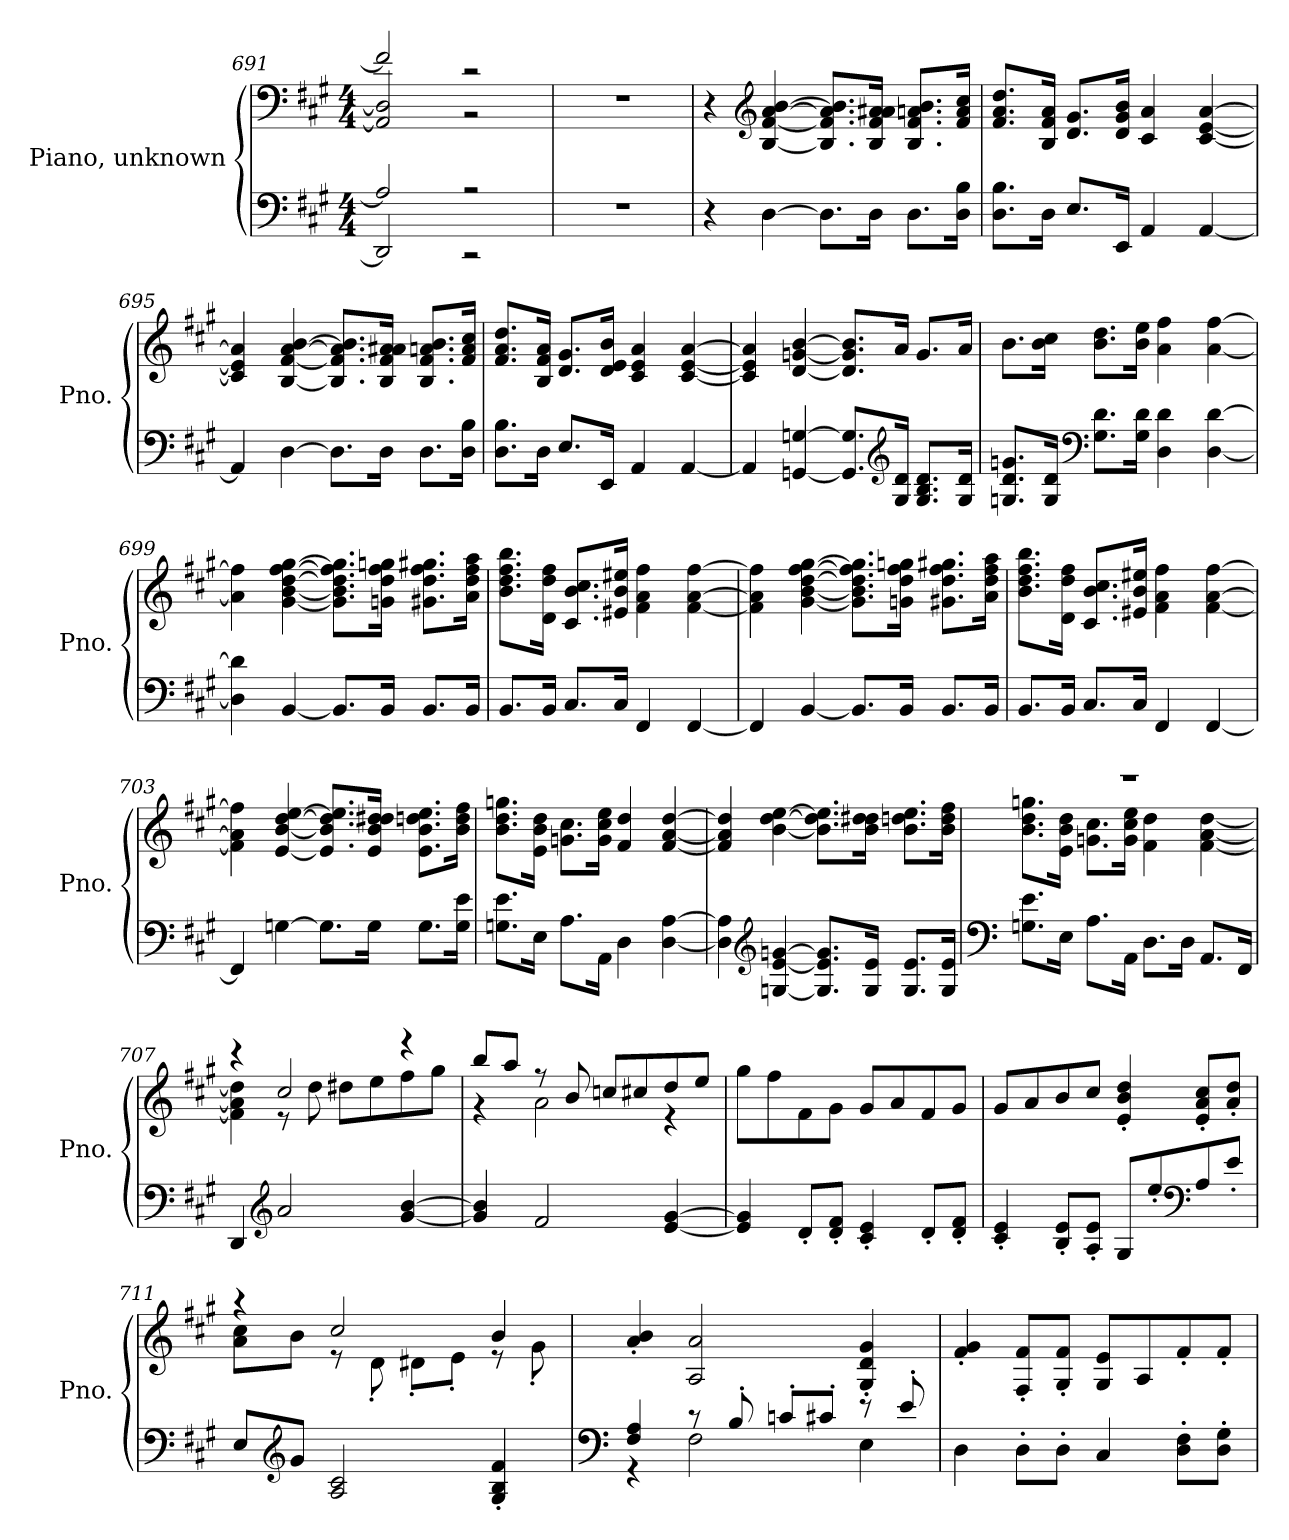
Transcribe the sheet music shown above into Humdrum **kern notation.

**kern	**kern
*part1	*part1
*staff2	*staff1
*I"Piano, unknown	*
*I'Pno.	*
!!LO:LB:g=z
*clefF4	*clefF4
*k[f#c#g#]	*k[f#c#g#]
*M4/4	*M4/4
=691	=691
*^	*^
2A/]	2DD/]	2f#/]	2AA/] 2D/]
2r	2r	2r	2r
*v	*v	*	*
*	*v	*v
=692	=692
1r	1r
=693	=693
4r	4r
*	*clefG2
[4D\	[4B/ [4f#/ [4a/ [4b/
8.D\L]	8.B/] 8.f#/] 8.a/] 8.b/]L
16D\Jk	16B/ 16f#/ 16a/ 16a#X/Jk
8.D\L	8.B/ 8.f#/ 8.an/ 8.b/L
16D\ 16B\Jk	16f#/ 16a/ 16cc#/Jk
=694	=694
8.D\ 8.B\L	8.f#/ 8.a/ 8.dd/L
16D\Jk	16B/ 16f#/ 16a/Jk
8.E/L	8.d/ 8.g#/L
16EE/Jk	16d/ 16g#/ 16b/Jk
4AA/	4c#/ 4a/
[4AA/	[4c#/ [4e/ [4a/
=695	=695
4AA/]	4c#/] 4e/] 4a/]
[4D\	[4B/ [4f#/ [4a/ [4b/
8.D\L]	8.B/] 8.f#/] 8.a/] 8.b/]L
16D\Jk	16B/ 16f#/ 16a/ 16a#X/Jk
8.D\L	8.B/ 8.f#/ 8.an/ 8.b/L
16D\ 16B\Jk	16f#/ 16a/ 16cc#/Jk
!!LO:LB:g=z
=696	=696
8.D\ 8.B\L	8.f#/ 8.a/ 8.dd/L
16D\Jk	16B/ 16f#/ 16a/Jk
8.E/L	8.d/ 8.g#/L
16EE/Jk	16d/ 16e/ 16b/Jk
4AA/	4c#/ 4e/ 4a/
[4AA/	[4c#/ [4e/ [4a/
=697	=697
4AA/]	4c#/] 4e/] 4a/]
[4GGn/ [4Gn/	[4d/ [4gn/ [4b/
8.GG/] 8.G/]L	8.d/] 8.g/] 8.b/]L
*clefG2	*
16G/ 16d/Jk	16a/Jk
8.G/ 8.B/ 8.d/L	8.g/L
16G/ 16d/Jk	16a/Jk
=698	=698
8.Gn/ 8.d/ 8.gn/L	8.b\L
16G/ 16d/Jk	16b\ 16cc#\Jk
*clefF4	*
8.G\ 8.d\L	8.b\ 8.dd\L
16G\ 16d\Jk	16b\ 16ee\Jk
4D\ 4d\	4a\ 4ff#\
[4D\ [4d\	[4a\ [4ff#\
=699	=699
4D\] 4d\]	4a\] 4ff#\]
[4BB/	[4g#\ [4b\ [4dd\ [4ff#\ [4gg#\
8.BB/L]	8.g#\] 8.b\] 8.dd\] 8.ff#\] 8.gg#\]L
16BB/Jk	16gn\ 16dd\ 16ff#\ 16ggn\Jk
8.BB/L	8.g#X\ 8.dd\ 8.ff#\ 8.gg#X\L
16BB/Jk	16a\ 16dd\ 16ff#\ 16aa\Jk
!!LO:LB:g=z
=700	=700
8.BB/L	8.b\ 8.dd\ 8.ff#\ 8.bb\L
16BB/Jk	16d\ 16dd\ 16ff#\Jk
8.C#/L	8.c#/ 8.b/ 8.cc#/L
16C#/Jk	16e#X/ 16b/ 16ee#X/Jk
4FF#/	4f#\ 4a\ 4ff#\
[4FF#/	[4f#\ [4a\ [4ff#\
=701	=701
4FF#/]	4f#\] 4a\] 4ff#\]
[4BB/	[4g#\ [4b\ [4dd\ [4ff#\ [4gg#\
8.BB/L]	8.g#\] 8.b\] 8.dd\] 8.ff#\] 8.gg#\]L
16BB/Jk	16gn\ 16dd\ 16ff#\ 16ggn\Jk
8.BB/L	8.g#X\ 8.dd\ 8.ff#\ 8.gg#X\L
16BB/Jk	16a\ 16dd\ 16ff#\ 16aa\Jk
=702	=702
8.BB/L	8.b\ 8.dd\ 8.ff#\ 8.bb\L
16BB/Jk	16d\ 16dd\ 16ff#\Jk
8.C#/L	8.c#/ 8.b/ 8.cc#/L
16C#/Jk	16e#X/ 16b/ 16ee#X/Jk
4FF#/	4f#\ 4a\ 4ff#\
[4FF#/	[4f#\ [4a\ [4ff#\
=703	=703
4FF#/]	4f#\] 4a\] 4ff#\]
[4Gn\	[4e/ [4b/ [4dd/ [4ee/
8.G\L]	8.e/] 8.b/] 8.dd/] 8.ee/]L
16G\Jk	16e/ 16b/ 16dd/ 16dd#X/Jk
8.G\L	8.e\ 8.b\ 8.ddn\ 8.ee\L
16G\ 16e\Jk	16b\ 16dd\ 16ff#\Jk
!!LO:LB:g=z
=704	=704
8.Gn\ 8.e\L	8.b\ 8.dd\ 8.ggn\L
16E\Jk	16e\ 16b\ 16dd\Jk
8.A\L	8.gn\ 8.cc#\L
16AA\Jk	16g\ 16cc#\ 16ee\Jk
4D\	4f#/ 4dd/
[4D\ [4A\	[4f#/ [4a/ [4dd/
=705	=705
4D\] 4A\]	4f#/] 4a/] 4dd/]
*clefG2	*
[4Gn/ [4e/ [4gn/	[4b\ [4dd\ [4ee\
8.G/] 8.e/] 8.g/]L	8.b\] 8.dd\] 8.ee\]L
16G/ 16e/Jk	16b\ 16dd\ 16dd#X\Jk
8.G/ 8.e/L	8.b\ 8.ddn\ 8.ee\L
16G/ 16e/Jk	16b\ 16dd\ 16ff#\Jk
=706	=706
*clefF4	*
*	*^
8.Gn\ 8.e\L	1r	8.b\ 8.dd\ 8.ggn\L
16E\Jk	.	16e\ 16b\ 16dd\Jk
8.A\L	.	8.gn\ 8.cc#\L
16AA\Jk	.	16g\ 16cc#\ 16ee\Jk
8.D\L	.	4f#\ 4dd\
16D\Jk	.	.
8.AA/L	.	[4f#\ [4a\ [4dd\
16FF#/Jk	.	.
!!LO:LB:g=z	!!
=707	=707	=707
4DD/	4r	4f#\] 4a\] 4dd\]
*clefG2	*	*
2a/	2cc#/	8r
.	.	8dd\
.	.	8dd#X\L
.	.	8ee\
[4g#/ [4b/	4r	8ff#\
.	.	8gg#\J
=708	=708	=708
4g#/] 4b/]	8bb/L	4r
.	8aa/J	.
2f#/	8r	2a\
.	8b/	.
.	8ccn/L	.
.	8cc#X/	.
[4e/ [4g#/	8dd/	4r
.	8ee/J	.
*	*v	*v
=709	=709
4e/] 4g#/]	8gg#\L
.	8ff#\
8d'/L	8f#\
8d/' 8f#/'J	8g#\J
4c#/' 4e/'	8g#/L
.	8a/
8d'/L	8f#/
8d/' 8f#/'J	8g#/J
=710	=710
4c#/' 4e/'	8g#/L
.	8a/
8B/' 8e/'L	8b/
8A/' 8e/'J	8cc#/J
8G#/L	4e/' 4b/' 4dd/'
8ee'/	.
*clefF4	*
8A/	8e/' 8a/' 8cc#/'L
8e'/J	8a/' 8dd/'J
!!LO:PB:g=z
=711	=711
*	*^
8E/L	4r	8a\ 8cc#\L
*clefG2	*	*
8g#/J	.	8b\J
2A/ 2c#/	2cc#/	8r
.	.	8d'\
.	.	8d#X'\L
.	.	8e'\J
4G#/' 4B/' 4f#/'	4b/	8r
.	.	8g#'\
*	*v	*v
=712	=712
*clefF4	*
*^	*
4F#/ 4A/	4r	4a/' 4b/'
8r	2F#\	2A/ 2a/
8B'/	.	.
8cn'/L	.	.
8c#X'/J	.	.
8r	4E\	4G#/' 4d/' 4g#/'
8e'/	.	.
*v	*v	*
=713	=713
4D\	4f#/' 4g#/'
8D'\L	8F#/' 8f#/'L
8D'\J	8G#/' 8f#/'J
4C#/	8G#/ 8e/L
.	8A/
8D\' 8F#\'L	8f#'/
8D\' 8G#\'J	8f#'/J
=	=
*-	*-
